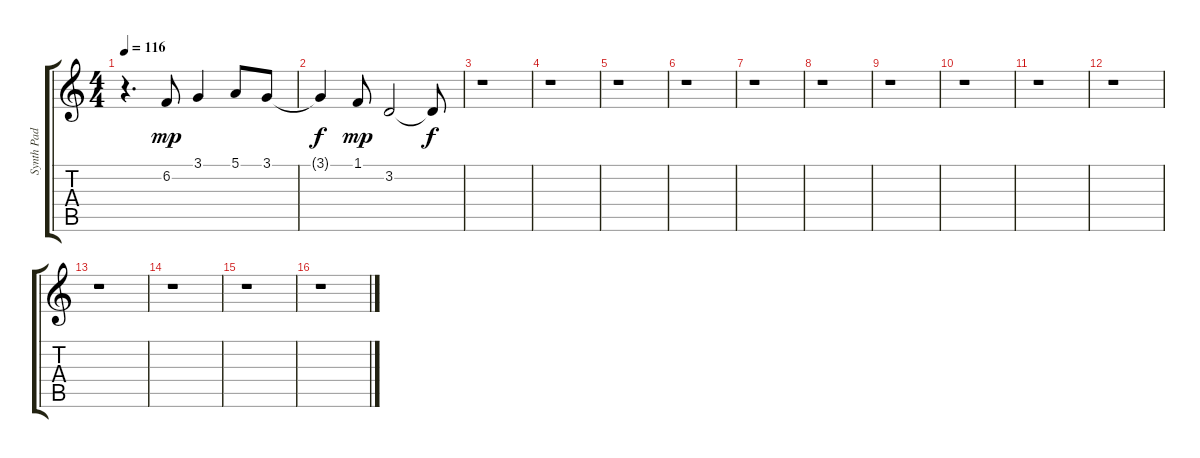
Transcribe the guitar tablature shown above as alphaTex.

\track ("Synth Pad (Choir)   " "Synth Pad ") {instrument pad4choir}
\staff {score tabs}
\tuning (E4 B3 G3 D3 A2 E2) {hide}
\ts (4 4)
\tempo 116
\clef g2
\ks c
r.4{d dy f} 6.2.8{dy mp} 3.1.4 5.1.8 3.1.8 |
3.1{t}.4{dy f} 1.1.8{dy mp} 3.2.2 3.2{t}.8{dy f} |
r.1 |
r.1 |
r.1 |
r.1 |
r.1 |
r.1 |
r.1 |
r.1 |
r.1 |
r.1 |
r.1 |
r.1 |
r.1 |
r.1
